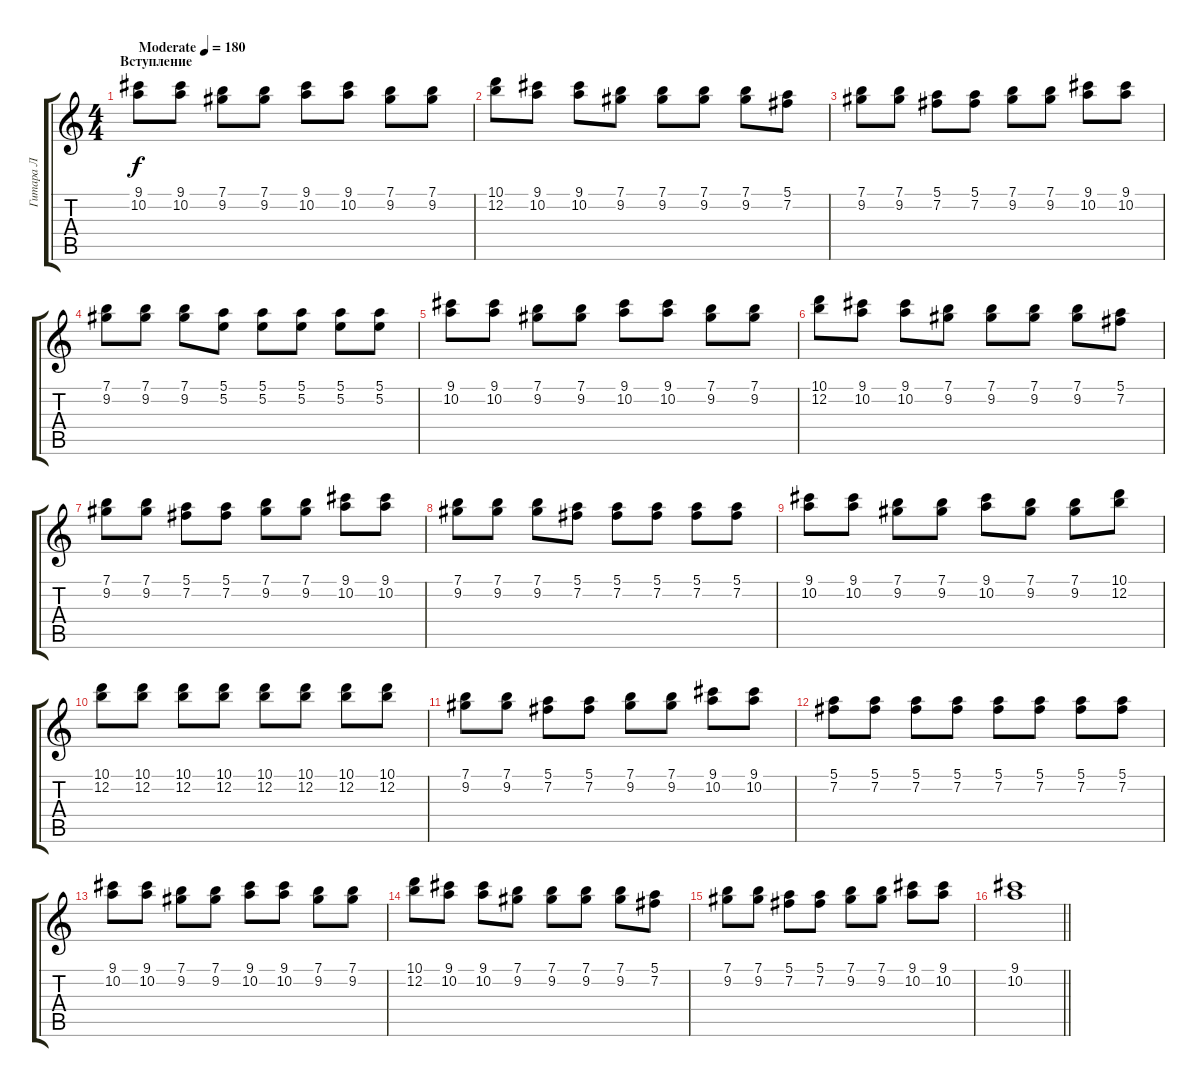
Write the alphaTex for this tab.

\track ("Гитара Л" "Гитара Л") {instrument distortionguitar}
\staff {score tabs}
\tuning (E4 B3 G3 D3 A2 E2) {hide}
\ts (4 4)
\section ("" "Вступление")
\tempo (180 "Moderate")
\tempo 120
\tempo (180 "Moderate")
\clef g2
\ks c
(9.1 10.2).8{dy f balance 8 instrument acousticguitarsteel} (9.1 10.2).8 (7.1 9.2).8 (7.1 9.2).8 (9.1 10.2).8 (9.1 10.2).8 (7.1 9.2).8 (7.1 9.2).8 |
(10.1 12.2).8 (9.1 10.2).8 (9.1 10.2).8 (7.1 9.2).8 (7.1 9.2).8 (7.1 9.2).8 (7.1 9.2).8 (5.1 7.2).8 |
(7.1 9.2).8 (7.1 9.2).8 (5.1 7.2).8 (5.1 7.2).8 (7.1 9.2).8 (7.1 9.2).8 (9.1 10.2).8 (9.1 10.2).8 |
(7.1 9.2).8 (7.1 9.2).8 (7.1 9.2).8 (5.1 5.2).8 (5.1 5.2).8 (5.1 5.2).8 (5.1 5.2).8 (5.1 5.2).8 |
(9.1 10.2).8 (9.1 10.2).8 (7.1 9.2).8 (7.1 9.2).8 (9.1 10.2).8 (9.1 10.2).8 (7.1 9.2).8 (7.1 9.2).8 |
(10.1 12.2).8 (9.1 10.2).8 (9.1 10.2).8 (7.1 9.2).8 (7.1 9.2).8 (7.1 9.2).8 (7.1 9.2).8 (5.1 7.2).8 |
(7.1 9.2).8 (7.1 9.2).8 (5.1 7.2).8 (5.1 7.2).8 (7.1 9.2).8 (7.1 9.2).8 (9.1 10.2).8 (9.1 10.2).8 |
(7.1 9.2).8 (7.1 9.2).8 (7.1 9.2).8 (5.1 7.2).8 (5.1 7.2).8 (5.1 7.2).8 (5.1 7.2).8 (5.1 7.2).8 |
(9.1 10.2).8 (9.1 10.2).8 (7.1 9.2).8 (7.1 9.2).8 (9.1 10.2).8 (7.1 9.2).8 (7.1 9.2).8 (10.1 12.2).8 |
(10.1 12.2).8 (10.1 12.2).8 (10.1 12.2).8 (10.1 12.2).8 (10.1 12.2).8 (10.1 12.2).8 (10.1 12.2).8 (10.1 12.2).8 |
(7.1 9.2).8 (7.1 9.2).8 (5.1 7.2).8 (5.1 7.2).8 (7.1 9.2).8 (7.1 9.2).8 (9.1 10.2).8 (9.1 10.2).8 |
(5.1 7.2).8 (5.1 7.2).8 (5.1 7.2).8 (5.1 7.2).8 (5.1 7.2).8 (5.1 7.2).8 (5.1 7.2).8 (5.1 7.2).8 |
(9.1 10.2).8 (9.1 10.2).8 (7.1 9.2).8 (7.1 9.2).8 (9.1 10.2).8 (9.1 10.2).8 (7.1 9.2).8 (7.1 9.2).8 |
(10.1 12.2).8 (9.1 10.2).8 (9.1 10.2).8 (7.1 9.2).8 (7.1 9.2).8 (7.1 9.2).8 (7.1 9.2).8 (5.1 7.2).8 |
(7.1 9.2).8 (7.1 9.2).8 (5.1 7.2).8 (5.1 7.2).8 (7.1 9.2).8 (7.1 9.2).8 (9.1 10.2).8 (9.1 10.2).8 |
\barLineRight lightlight
(9.1 10.2).1
